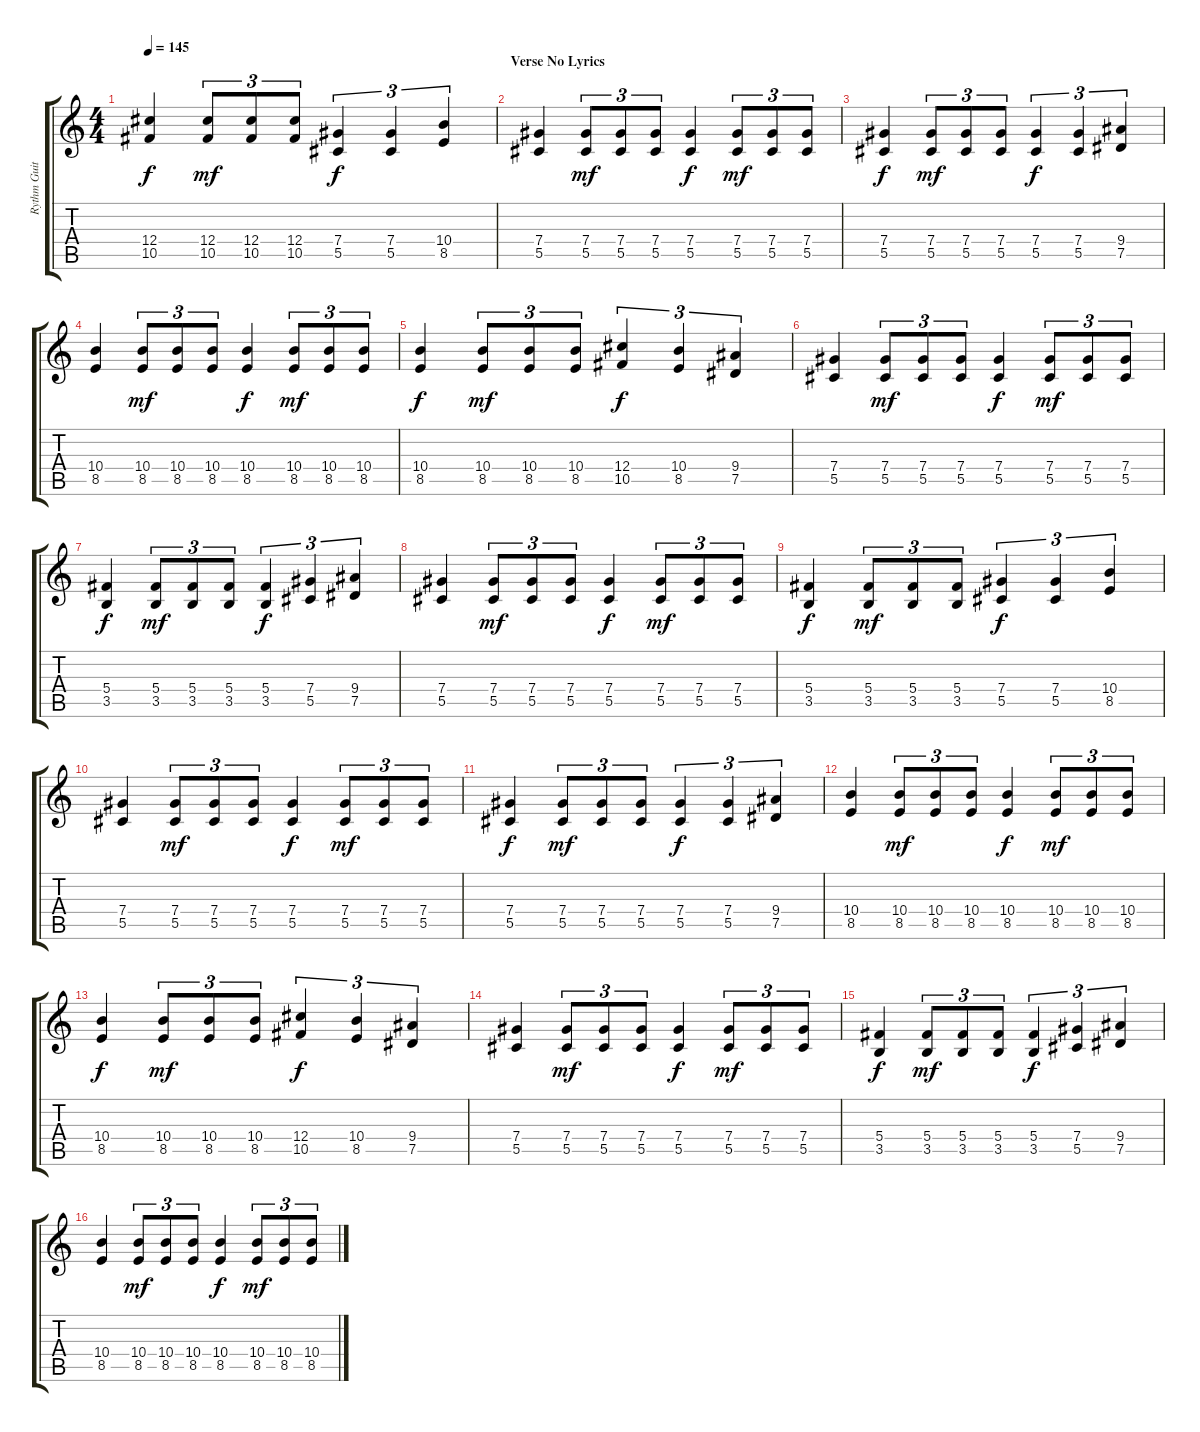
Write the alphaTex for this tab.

\track ("Rythm Guitar" "Rythm Guit") {instrument distortionguitar}
\staff {score tabs}
\tuning (Eb4 Bb3 Gb3 Db3 Ab2 Eb2) {hide}
\ts (4 4)
\tempo 145
\clef g2
\ks c
(12.4 10.5).4{dy f} (12.4 10.5).8{tu (3 2) dy mf} (12.4 10.5).8{tu (3 2)} (12.4 10.5).8{tu (3 2)} (7.4 5.5).4{tu (3 2) dy f} (7.4 5.5).4{tu (3 2)} (10.4 8.5).4{tu (3 2)} |
\section ("" "Verse No Lyrics")
(7.4 5.5).4 (7.4 5.5).8{tu (3 2) dy mf} (7.4 5.5).8{tu (3 2)} (7.4 5.5).8{tu (3 2)} (7.4 5.5).4{dy f} (7.4 5.5).8{tu (3 2) dy mf} (7.4 5.5).8{tu (3 2)} (7.4 5.5).8{tu (3 2)} |
(7.4 5.5).4{dy f} (7.4 5.5).8{tu (3 2) dy mf} (7.4 5.5).8{tu (3 2)} (7.4 5.5).8{tu (3 2)} (7.4 5.5).4{tu (3 2) dy f} (7.4 5.5).4{tu (3 2)} (9.4 7.5).4{tu (3 2)} |
(10.4 8.5).4 (10.4 8.5).8{tu (3 2) dy mf} (10.4 8.5).8{tu (3 2)} (10.4 8.5).8{tu (3 2)} (10.4 8.5).4{dy f} (10.4 8.5).8{tu (3 2) dy mf} (10.4 8.5).8{tu (3 2)} (10.4 8.5).8{tu (3 2)} |
(10.4 8.5).4{dy f} (10.4 8.5).8{tu (3 2) dy mf} (10.4 8.5).8{tu (3 2)} (10.4 8.5).8{tu (3 2)} (12.4 10.5).4{tu (3 2) dy f} (10.4 8.5).4{tu (3 2)} (9.4 7.5).4{tu (3 2)} |
(7.4 5.5).4 (7.4 5.5).8{tu (3 2) dy mf} (7.4 5.5).8{tu (3 2)} (7.4 5.5).8{tu (3 2)} (7.4 5.5).4{dy f} (7.4 5.5).8{tu (3 2) dy mf} (7.4 5.5).8{tu (3 2)} (7.4 5.5).8{tu (3 2)} |
(5.4 3.5).4{dy f} (5.4 3.5).8{tu (3 2) dy mf} (5.4 3.5).8{tu (3 2)} (5.4 3.5).8{tu (3 2)} (5.4 3.5).4{tu (3 2) dy f} (7.4 5.5).4{tu (3 2)} (9.4 7.5).4{tu (3 2)} |
(7.4 5.5).4 (7.4 5.5).8{tu (3 2) dy mf} (7.4 5.5).8{tu (3 2)} (7.4 5.5).8{tu (3 2)} (7.4 5.5).4{dy f} (7.4 5.5).8{tu (3 2) dy mf} (7.4 5.5).8{tu (3 2)} (7.4 5.5).8{tu (3 2)} |
(5.4 3.5).4{dy f} (5.4 3.5).8{tu (3 2) dy mf} (5.4 3.5).8{tu (3 2)} (5.4 3.5).8{tu (3 2)} (7.4 5.5).4{tu (3 2) dy f} (7.4 5.5).4{tu (3 2)} (10.4 8.5).4{tu (3 2)} |
(7.4 5.5).4 (7.4 5.5).8{tu (3 2) dy mf} (7.4 5.5).8{tu (3 2)} (7.4 5.5).8{tu (3 2)} (7.4 5.5).4{dy f} (7.4 5.5).8{tu (3 2) dy mf} (7.4 5.5).8{tu (3 2)} (7.4 5.5).8{tu (3 2)} |
(7.4 5.5).4{dy f} (7.4 5.5).8{tu (3 2) dy mf} (7.4 5.5).8{tu (3 2)} (7.4 5.5).8{tu (3 2)} (7.4 5.5).4{tu (3 2) dy f} (7.4 5.5).4{tu (3 2)} (9.4 7.5).4{tu (3 2)} |
(10.4 8.5).4 (10.4 8.5).8{tu (3 2) dy mf} (10.4 8.5).8{tu (3 2)} (10.4 8.5).8{tu (3 2)} (10.4 8.5).4{dy f} (10.4 8.5).8{tu (3 2) dy mf} (10.4 8.5).8{tu (3 2)} (10.4 8.5).8{tu (3 2)} |
(10.4 8.5).4{dy f} (10.4 8.5).8{tu (3 2) dy mf} (10.4 8.5).8{tu (3 2)} (10.4 8.5).8{tu (3 2)} (12.4 10.5).4{tu (3 2) dy f} (10.4 8.5).4{tu (3 2)} (9.4 7.5).4{tu (3 2)} |
(7.4 5.5).4 (7.4 5.5).8{tu (3 2) dy mf} (7.4 5.5).8{tu (3 2)} (7.4 5.5).8{tu (3 2)} (7.4 5.5).4{dy f} (7.4 5.5).8{tu (3 2) dy mf} (7.4 5.5).8{tu (3 2)} (7.4 5.5).8{tu (3 2)} |
(5.4 3.5).4{dy f} (5.4 3.5).8{tu (3 2) dy mf} (5.4 3.5).8{tu (3 2)} (5.4 3.5).8{tu (3 2)} (5.4 3.5).4{tu (3 2) dy f} (7.4 5.5).4{tu (3 2)} (9.4 7.5).4{tu (3 2)} |
(10.4 8.5).4 (10.4 8.5).8{tu (3 2) dy mf} (10.4 8.5).8{tu (3 2)} (10.4 8.5).8{tu (3 2)} (10.4 8.5).4{dy f} (10.4 8.5).8{tu (3 2) dy mf} (10.4 8.5).8{tu (3 2)} (10.4 8.5).8{tu (3 2)}
